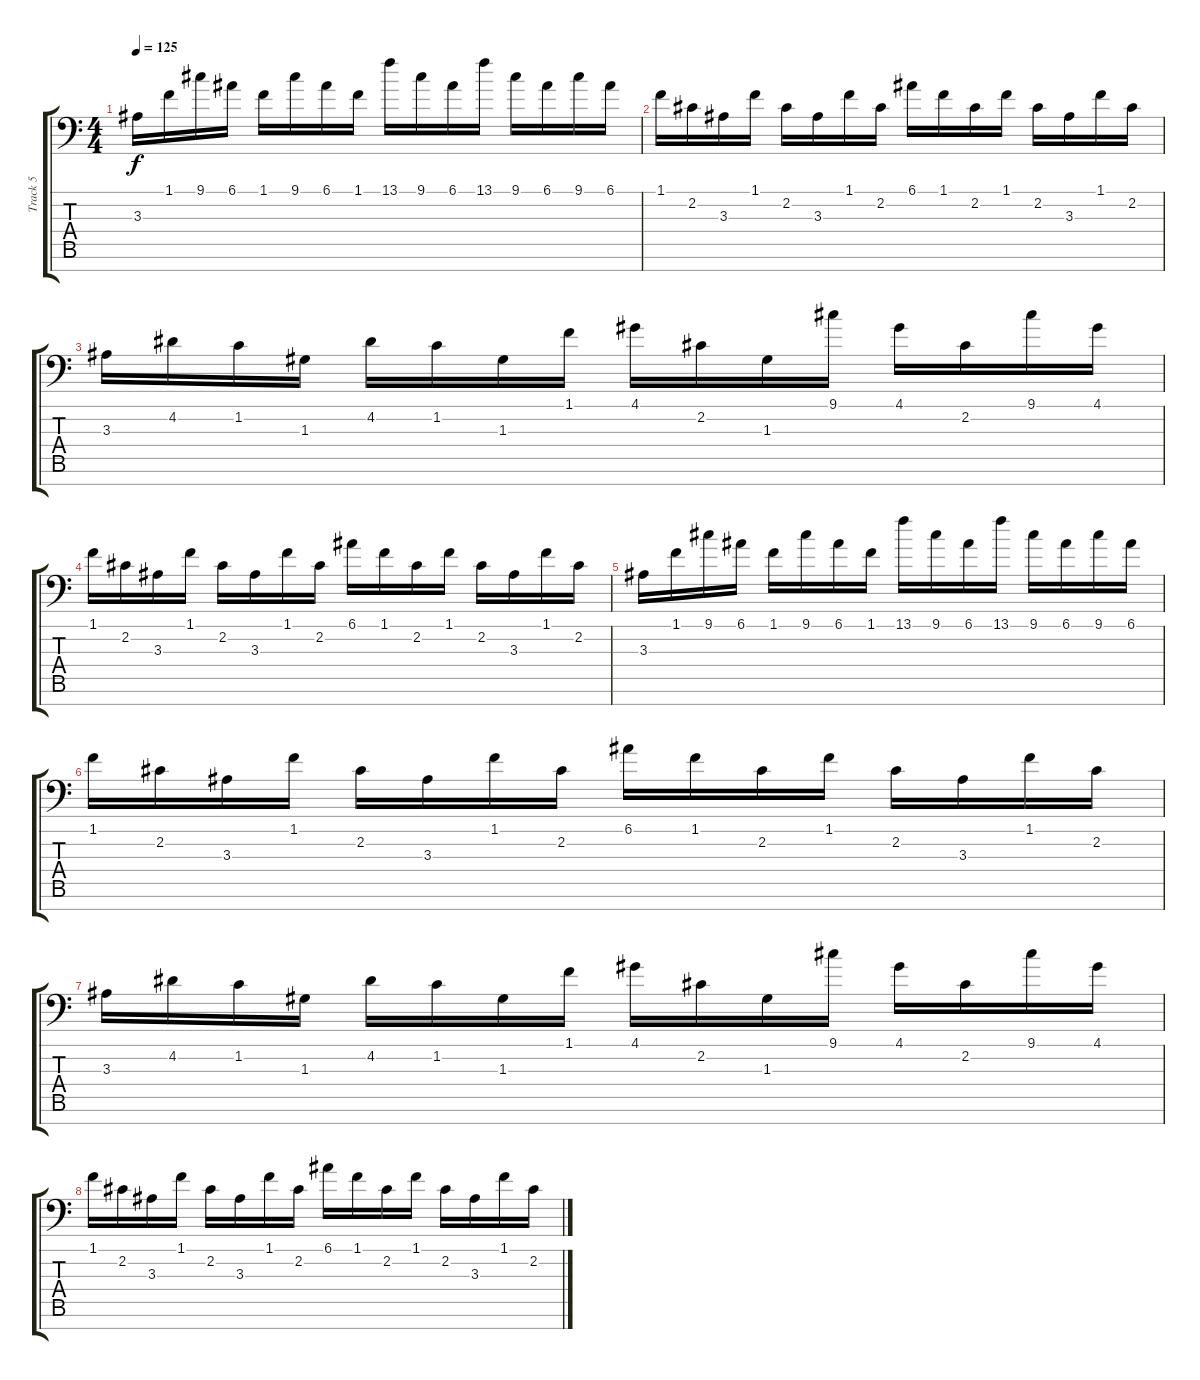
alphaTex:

\track ("Track 5" "Track 5") {instrument lead1square}
\staff {score tabs}
\tuning (E4 B3 G3 D3 A2 E2 C-1) {hide}
\ts (4 4)
\tempo 125
\clef f4
\ks c
3.3.16{dy f} 1.1.16 9.1.16 6.1.16 1.1.16 9.1.16 6.1.16 1.1.16 13.1.16 9.1.16 6.1.16 13.1.16 9.1.16 6.1.16 9.1.16 6.1.16 |
1.1.16 2.2.16 3.3.16 1.1.16 2.2.16 3.3.16 1.1.16 2.2.16 6.1.16 1.1.16 2.2.16 1.1.16 2.2.16 3.3.16 1.1.16 2.2.16 |
3.3.16 4.2.16 1.2.16 1.3.16 4.2.16 1.2.16 1.3.16 1.1.16 4.1.16 2.2.16 1.3.16 9.1.16 4.1.16 2.2.16 9.1.16 4.1.16 |
1.1.16{volume 9} 2.2.16 3.3.16 1.1.16 2.2.16 3.3.16 1.1.16 2.2.16 6.1.16 1.1.16 2.2.16 1.1.16 2.2.16 3.3.16 1.1.16 2.2.16 |
3.3.16 1.1.16 9.1.16 6.1.16 1.1.16 9.1.16 6.1.16 1.1.16 13.1.16 9.1.16 6.1.16 13.1.16 9.1.16 6.1.16 9.1.16 6.1.16 |
1.1.16 2.2.16 3.3.16 1.1.16 2.2.16 3.3.16 1.1.16 2.2.16 6.1.16 1.1.16 2.2.16 1.1.16 2.2.16 3.3.16 1.1.16 2.2.16 |
3.3.16 4.2.16 1.2.16 1.3.16 4.2.16 1.2.16 1.3.16 1.1.16 4.1.16 2.2.16 1.3.16 9.1.16 4.1.16 2.2.16 9.1.16 4.1.16 |
1.1.16{volume 9} 2.2.16 3.3.16 1.1.16 2.2.16 3.3.16 1.1.16 2.2.16 6.1.16 1.1.16 2.2.16 1.1.16 2.2.16 3.3.16 1.1.16 2.2.16
